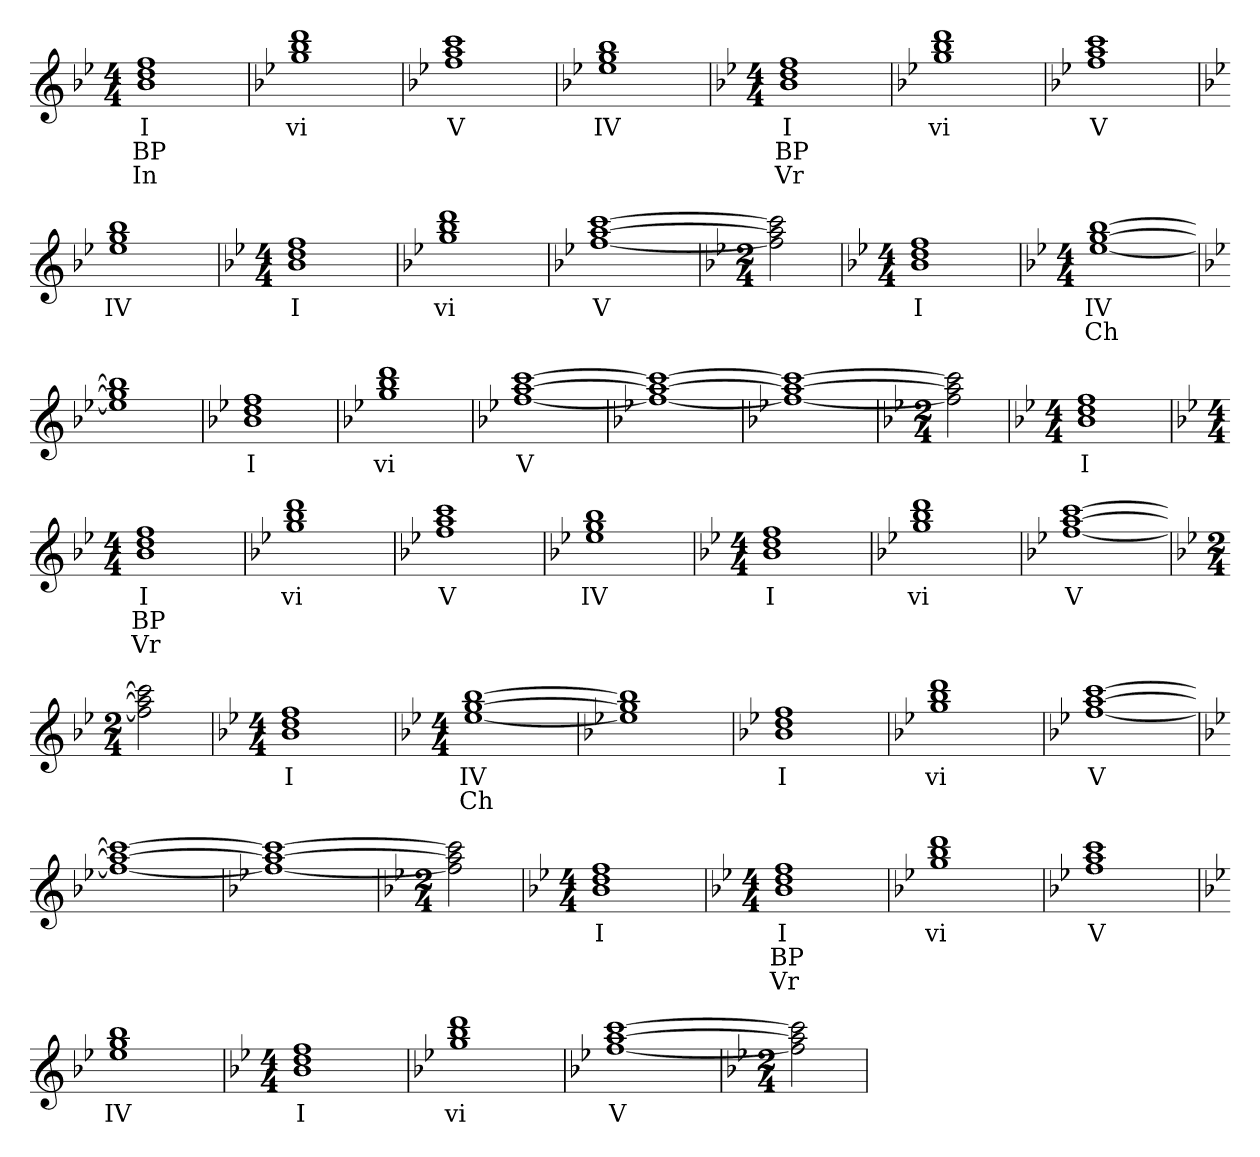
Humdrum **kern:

**kern	**text	**text	**text
*part1	*part1	*part1	*part1
*staff1	*staff1	*staff1	*staff1
*k[b-e-]	*	*	*
*B-:	*	*	*
*M4/4	*	*	*
=	=	=	=
1b- 1dd 1ff	I	BP	In
=	=	=	=
*k[b-e-]	*	*	*
*B-:	*	*	*
1gg 1bb- 1ddd	vi	.	.
=	=	=	=
*k[b-e-]	*	*	*
*B-:	*	*	*
1ff 1aa 1ccc	V	.	.
=	=	=	=
*k[b-e-]	*	*	*
*B-:	*	*	*
1ee- 1gg 1bb-	IV	.	.
=	=	=	=
*k[b-e-]	*	*	*
*B-:	*	*	*
*M4/4	*	*	*
1b- 1dd 1ff	I	BP	Vr
=	=	=	=
*k[b-e-]	*	*	*
*B-:	*	*	*
1gg 1bb- 1ddd	vi	.	.
=	=	=	=
*k[b-e-]	*	*	*
*B-:	*	*	*
1ff 1aa 1ccc	V	.	.
=	=	=	=
*k[b-e-]	*	*	*
*B-:	*	*	*
1ee- 1gg 1bb-	IV	.	.
=	=	=	=
*k[b-e-]	*	*	*
*B-:	*	*	*
*M4/4	*	*	*
1b- 1dd 1ff	I	.	.
=	=	=	=
*k[b-e-]	*	*	*
*B-:	*	*	*
1gg 1bb- 1ddd	vi	.	.
=	=	=	=
*k[b-e-]	*	*	*
*B-:	*	*	*
[1ff [1aa [1ccc	V	.	.
=	=	=	=
*k[b-e-]	*	*	*
*B-:	*	*	*
*M2/4	*	*	*
2ff] 2aa] 2ccc]	.	.	.
=	=	=	=
*k[b-e-]	*	*	*
*B-:	*	*	*
*M4/4	*	*	*
1b- 1dd 1ff	I	.	.
=	=	=	=
*k[b-e-]	*	*	*
*B-:	*	*	*
*M4/4	*	*	*
[1ee- [1gg [1bb-	IV	Ch	.
=	=	=	=
*k[b-e-]	*	*	*
*B-:	*	*	*
1ee-] 1gg] 1bb-]	.	.	.
=	=	=	=
*k[b-e-]	*	*	*
*B-:	*	*	*
1b- 1dd 1ff	I	.	.
=	=	=	=
*k[b-e-]	*	*	*
*B-:	*	*	*
1gg 1bb- 1ddd	vi	.	.
=	=	=	=
*k[b-e-]	*	*	*
*B-:	*	*	*
[1ff [1aa [1ccc	V	.	.
=	=	=	=
*k[b-e-]	*	*	*
*B-:	*	*	*
1ff_ 1aa_ 1ccc_	.	.	.
=	=	=	=
*k[b-e-]	*	*	*
*B-:	*	*	*
1ff_ 1aa_ 1ccc_	.	.	.
=	=	=	=
*k[b-e-]	*	*	*
*B-:	*	*	*
*M2/4	*	*	*
2ff] 2aa] 2ccc]	.	.	.
=	=	=	=
*k[b-e-]	*	*	*
*B-:	*	*	*
*M4/4	*	*	*
1b- 1dd 1ff	I	.	.
=	=	=	=
*k[b-e-]	*	*	*
*B-:	*	*	*
*M4/4	*	*	*
1b- 1dd 1ff	I	BP	Vr
=	=	=	=
*k[b-e-]	*	*	*
*B-:	*	*	*
1gg 1bb- 1ddd	vi	.	.
=	=	=	=
*k[b-e-]	*	*	*
*B-:	*	*	*
1ff 1aa 1ccc	V	.	.
=	=	=	=
*k[b-e-]	*	*	*
*B-:	*	*	*
1ee- 1gg 1bb-	IV	.	.
=	=	=	=
*k[b-e-]	*	*	*
*B-:	*	*	*
*M4/4	*	*	*
1b- 1dd 1ff	I	.	.
=	=	=	=
*k[b-e-]	*	*	*
*B-:	*	*	*
1gg 1bb- 1ddd	vi	.	.
=	=	=	=
*k[b-e-]	*	*	*
*B-:	*	*	*
[1ff [1aa [1ccc	V	.	.
=	=	=	=
*k[b-e-]	*	*	*
*B-:	*	*	*
*M2/4	*	*	*
2ff] 2aa] 2ccc]	.	.	.
=	=	=	=
*k[b-e-]	*	*	*
*B-:	*	*	*
*M4/4	*	*	*
1b- 1dd 1ff	I	.	.
=	=	=	=
*k[b-e-]	*	*	*
*B-:	*	*	*
*M4/4	*	*	*
[1ee- [1gg [1bb-	IV	Ch	.
=	=	=	=
*k[b-e-]	*	*	*
*B-:	*	*	*
1ee-] 1gg] 1bb-]	.	.	.
=	=	=	=
*k[b-e-]	*	*	*
*B-:	*	*	*
1b- 1dd 1ff	I	.	.
=	=	=	=
*k[b-e-]	*	*	*
*B-:	*	*	*
1gg 1bb- 1ddd	vi	.	.
=	=	=	=
*k[b-e-]	*	*	*
*B-:	*	*	*
[1ff [1aa [1ccc	V	.	.
=	=	=	=
*k[b-e-]	*	*	*
*B-:	*	*	*
1ff_ 1aa_ 1ccc_	.	.	.
=	=	=	=
*k[b-e-]	*	*	*
*B-:	*	*	*
1ff_ 1aa_ 1ccc_	.	.	.
=	=	=	=
*k[b-e-]	*	*	*
*B-:	*	*	*
*M2/4	*	*	*
2ff] 2aa] 2ccc]	.	.	.
=	=	=	=
*k[b-e-]	*	*	*
*B-:	*	*	*
*M4/4	*	*	*
1b- 1dd 1ff	I	.	.
=	=	=	=
*k[b-e-]	*	*	*
*B-:	*	*	*
*M4/4	*	*	*
1b- 1dd 1ff	I	BP	Vr
=	=	=	=
*k[b-e-]	*	*	*
*B-:	*	*	*
1gg 1bb- 1ddd	vi	.	.
=	=	=	=
*k[b-e-]	*	*	*
*B-:	*	*	*
1ff 1aa 1ccc	V	.	.
=	=	=	=
*k[b-e-]	*	*	*
*B-:	*	*	*
1ee- 1gg 1bb-	IV	.	.
=	=	=	=
*k[b-e-]	*	*	*
*B-:	*	*	*
*M4/4	*	*	*
1b- 1dd 1ff	I	.	.
=	=	=	=
*k[b-e-]	*	*	*
*B-:	*	*	*
1gg 1bb- 1ddd	vi	.	.
=	=	=	=
*k[b-e-]	*	*	*
*B-:	*	*	*
[1ff [1aa [1ccc	V	.	.
=	=	=	=
*k[b-e-]	*	*	*
*B-:	*	*	*
*M2/4	*	*	*
2ff] 2aa] 2ccc]	.	.	.
=	=	=	=
*-	*-	*-	*-
